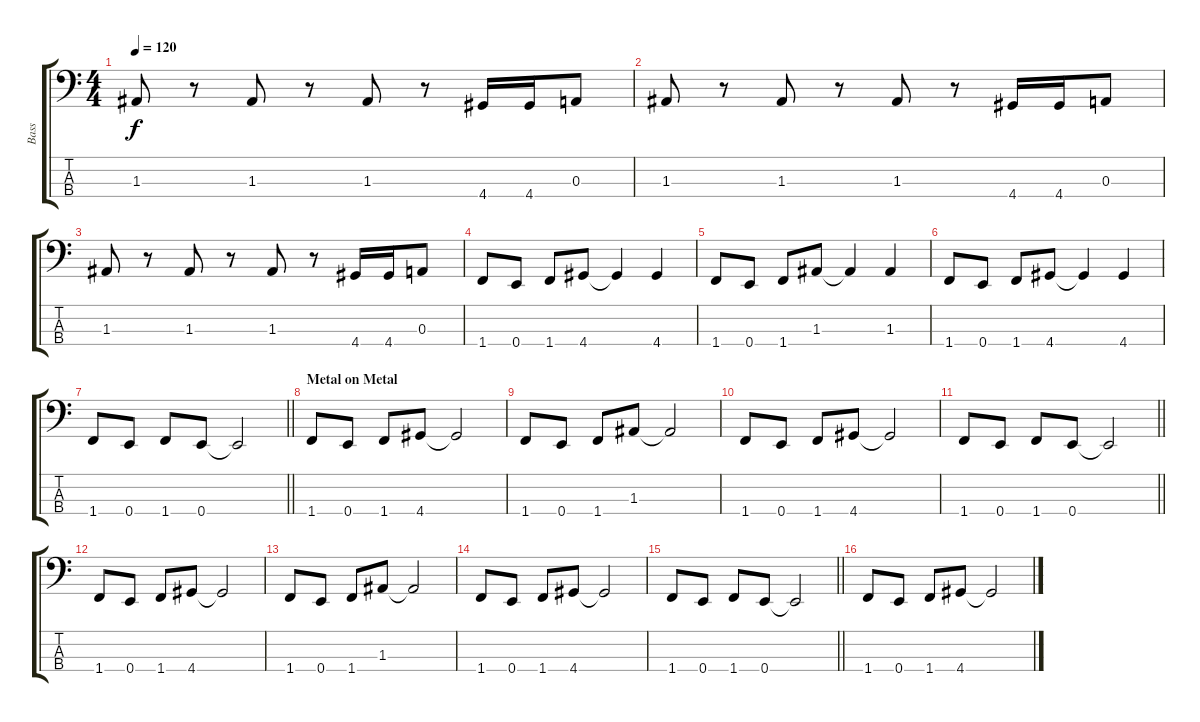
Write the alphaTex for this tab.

\track ("Bass" "Bass") {instrument electricbassfinger}
\staff {score tabs}
\tuning (G2 D2 A1 E1) {hide}
\ts (4 4)
\tempo 120
\clef f4
\ks c
1.3.8{dy f} r.8 1.3.8 r.8 1.3.8 r.8 4.4.16 4.4.16 0.3.8 |
1.3.8 r.8 1.3.8 r.8 1.3.8 r.8 4.4.16 4.4.16 0.3.8 |
1.3.8 r.8 1.3.8 r.8 1.3.8 r.8 4.4.16 4.4.16 0.3.8 |
1.4.8 0.4.8 1.4.8 4.4.8 4.4{t}.4 4.4.4 |
1.4.8 0.4.8 1.4.8 1.3.8 1.3{t}.4 1.3.4 |
1.4.8 0.4.8 1.4.8 4.4.8 4.4{t}.4 4.4.4 |
\barLineRight lightlight
1.4.8 0.4.8 1.4.8 0.4.8 0.4{t}.2 |
\section ("" "Metal on Metal")
1.4.8 0.4.8 1.4.8 4.4.8 4.4{t}.2 |
1.4.8 0.4.8 1.4.8 1.3.8 1.3{t}.2 |
1.4.8 0.4.8 1.4.8 4.4.8 4.4{t}.2 |
\barLineRight lightlight
1.4.8 0.4.8 1.4.8 0.4.8 0.4{t}.2 |
1.4.8 0.4.8 1.4.8 4.4.8 4.4{t}.2 |
1.4.8 0.4.8 1.4.8 1.3.8 1.3{t}.2 |
1.4.8 0.4.8 1.4.8 4.4.8 4.4{t}.2 |
\barLineRight lightlight
1.4.8 0.4.8 1.4.8 0.4.8 0.4{t}.2 |
1.4.8 0.4.8 1.4.8 4.4.8 4.4{t}.2
